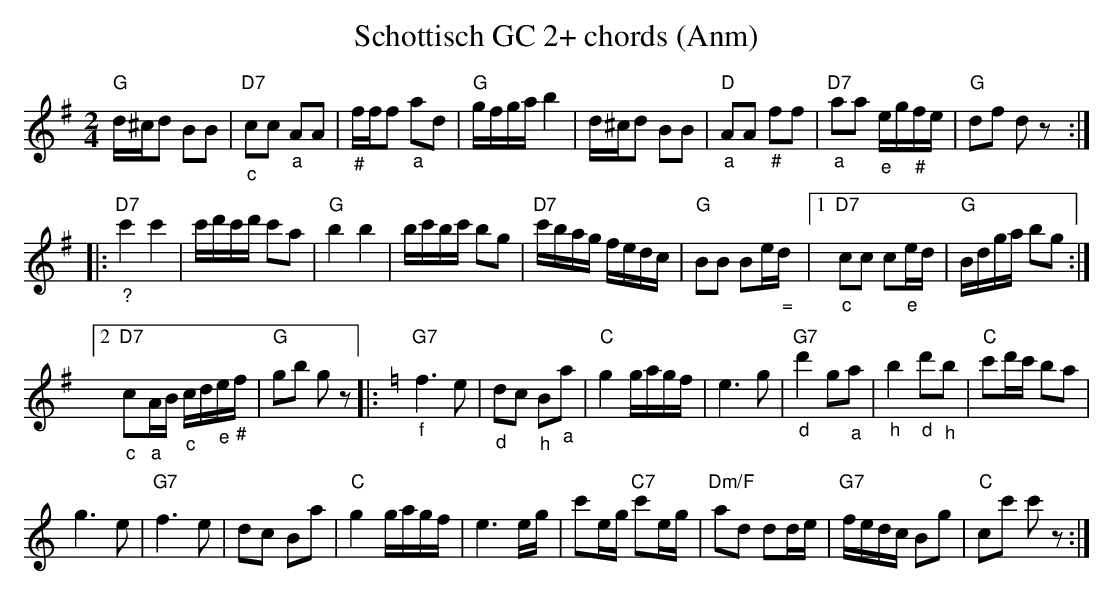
X:1
T:Schottisch GC 2+ chords (Anm)
M:2/4
L:1/16
K:Gmaj%%MIDI gchordon
"G"d^cd2 B2B2 | "D7""_c"c2c2 "_a"A2A2 | "_#"fff2 "_a"a2d2 | "G"gfga b4 | d^cd2 B2B2 | "D""_a"A2A2 "_#"f2f2 | "D7""_a"a2a2 "_e"eg"_#"fe | \
"G"d2f2 d2z2 ::
"D7""_?"c'4c'4 | c'd'c'd' c'2a2 | "G"b4b4 | bc'bc' b2g2 | "D7"c'bag fedc | "G"B2B2 B2e"_ ="d |1 \
"D7""_c"c2c2 c2"_e"ed | "G"Bdga b2g2 :|2
"D7""_c"c2"_a"AB "_c"cd"_e"e"_#"f | "G"g2b2 g2z2 |: [K:Cmaj] "G7""_f"f6e2 | "_d"d2c2 "_h"B2"_a"a2 | "C"g4 gagf | \
e6g2 | "G7""_d"d'4 g2"_a"a2 | "_h"b4 "_d"d'2"_h"b2 | "C"c'2d'c' b2a2 |
g6e2 | "G7"f6e2 | d2c2 B2a2 | \
"C"g4 gagf | e6eg | c'2eg "C7"c'2eg | "Dm/F"a2d2 d2de | "G7"fedc B2g2 | "C"c2c'2 c'2z2 :|
